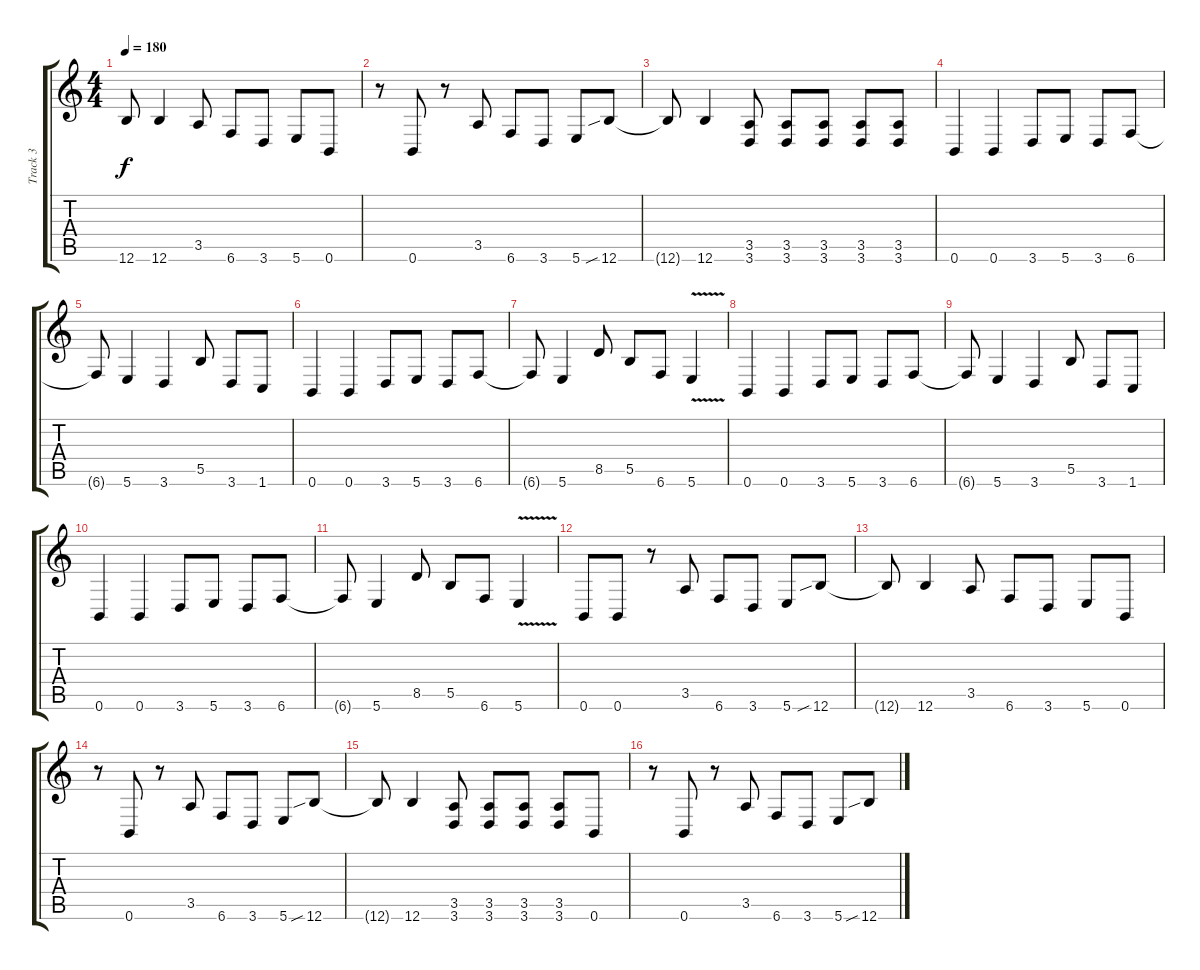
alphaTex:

\track ("Track 3" "Track 3") {instrument distortionguitar}
\staff {score tabs}
\tuning (Db4 Ab3 E3 B2 Gb2 B1) {hide}
\ts (4 4)
\tempo 180
\clef g2
\ks c
12.6{t}.8{dy f} 12.6.4 3.5.8 6.6.8 3.6.8 5.6.8 0.6.8 |
r.8 0.6.8 r.8 3.5.8 6.6.8 3.6.8 5.6.8 12.6{sib}.8 |
12.6{t}.8 12.6.4 (3.5 3.6).8 (3.5 3.6).8 (3.5 3.6).8 (3.5 3.6).8 (3.5 3.6).8 |
0.6.4 0.6.4 3.6.8 5.6.8 3.6.8 6.6.8 |
6.6{t}.8 5.6.4 3.6.4 5.5.8 3.6.8 1.6.8 |
0.6.4 0.6.4 3.6.8 5.6.8 3.6.8 6.6.8 |
6.6{t}.8 5.6.4 8.5.8 5.5.8 6.6.8 5.6{v}.4 |
0.6.4 0.6.4 3.6.8 5.6.8 3.6.8 6.6.8 |
6.6{t}.8 5.6.4 3.6.4 5.5.8 3.6.8 1.6.8 |
0.6.4 0.6.4 3.6.8 5.6.8 3.6.8 6.6.8 |
6.6{t}.8 5.6.4 8.5.8 5.5.8 6.6.8 5.6{v}.4 |
0.6.8 0.6.8 r.8 3.5.8 6.6.8 3.6.8 5.6.8 12.6{sib}.8 |
12.6{t}.8 12.6.4 3.5.8 6.6.8 3.6.8 5.6.8 0.6.8 |
r.8 0.6.8 r.8 3.5.8 6.6.8 3.6.8 5.6.8 12.6{sib}.8 |
12.6{t}.8 12.6.4 (3.5 3.6).8 (3.5 3.6).8 (3.5 3.6).8 (3.5 3.6).8 0.6.8 |
r.8 0.6.8 r.8 3.5.8 6.6.8 3.6.8 5.6.8 12.6{sib}.8
